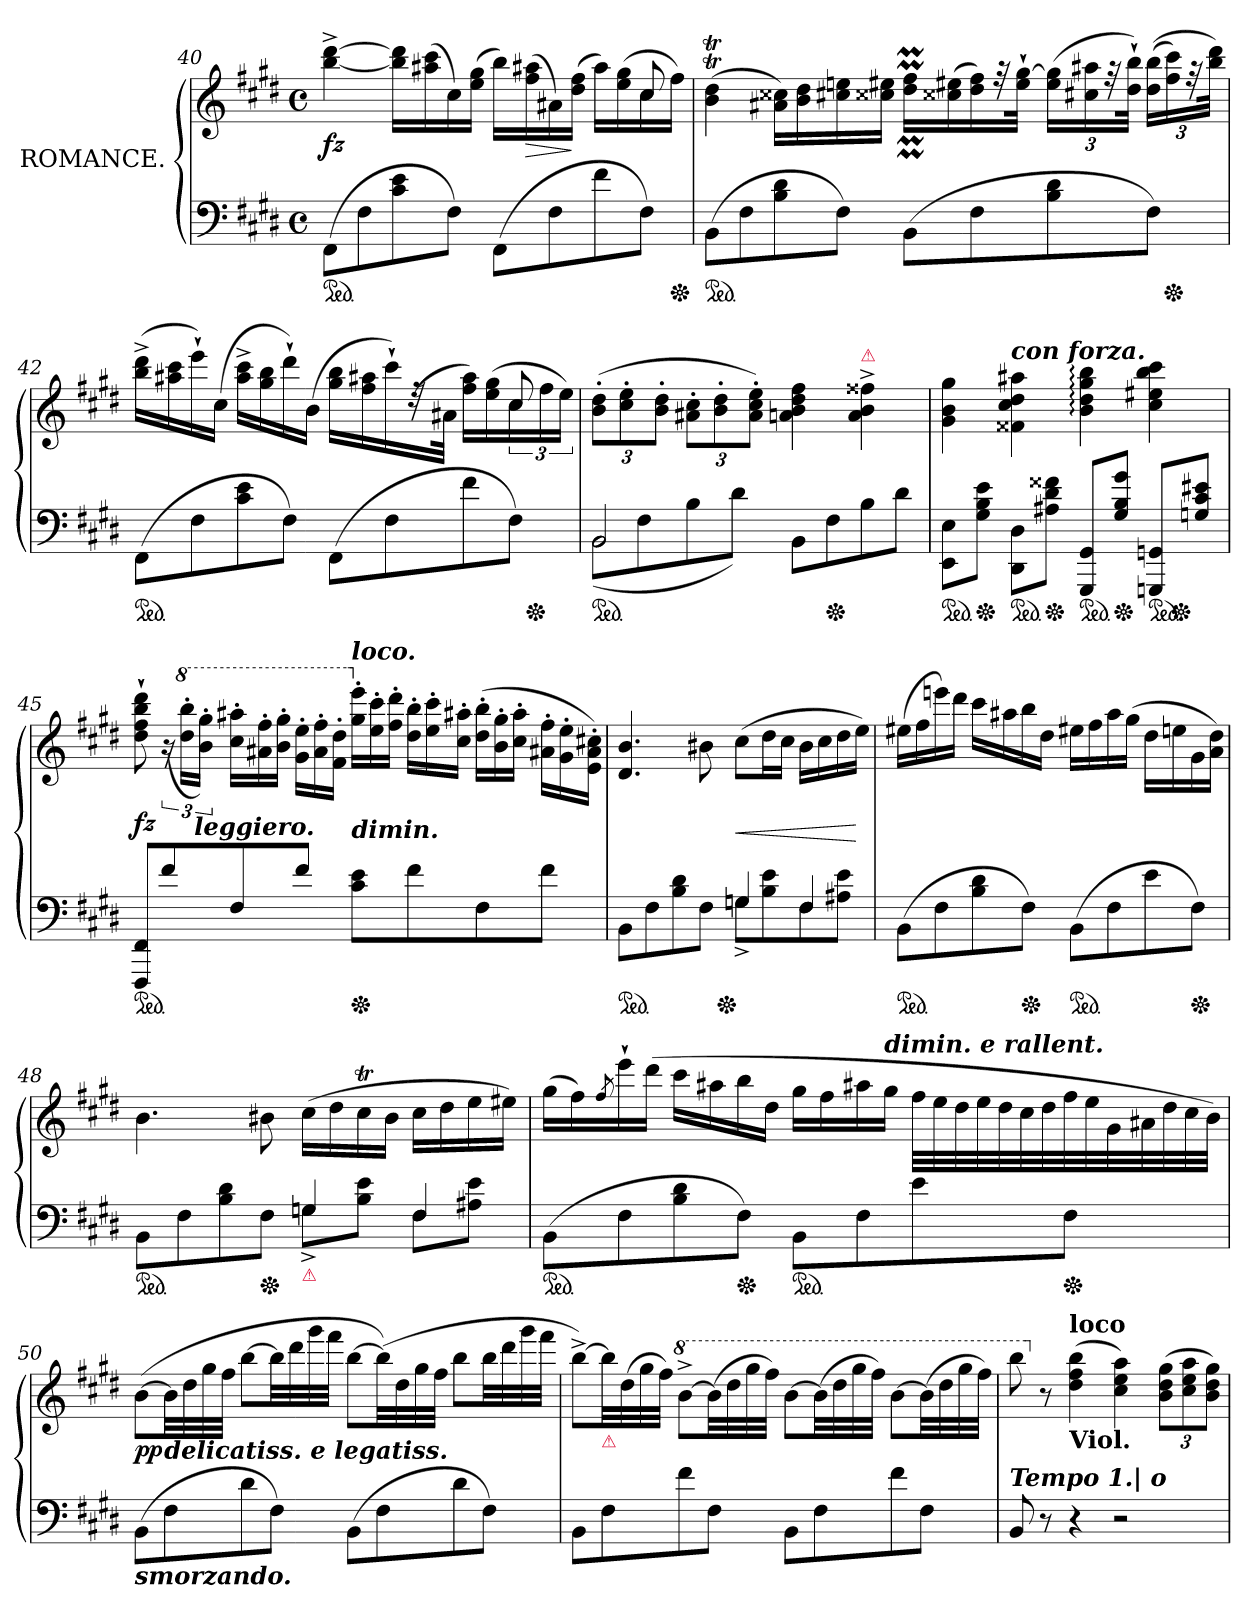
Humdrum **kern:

**kern	**kern	**dynam
*part1	*part1	*part1
*staff2	*staff1	*staff1/2
*I"ROMANCE.	*	*
*clefF4	*clefG2	*
*k[f#c#g#d#]	*k[f#c#g#d#]	*
*E:	*E:	*
*M4/4	*M4/4	*
*met(c)	*met(c)	*
=40	=40	=40
*	*^	*
*ped	*	*	*
(>8FF#L	2.ryy	[4bb^< [4ddd#^<	fz
8F#	.	.	.
8c# 8e	.	16bb] 16ddd#]LL	.
.	.	(>16aa#X 16ccc#	.
8F#J)	.	16cc#)	.
.	.	(>16ee 16gg#JJ	.
(>8FF#L	.	16bbLL)	.
.	.	(>16ff# 16aa#X	>
8F#	.	16a#X)	.
.	.	(>16dd# 16ff#JJ	]
8f#	8ryy	16aa#LL)	.
.	.	(>16ee 16gg#	.
8F#J)	8cc#	16cc#	.
*Xped	*	*	*
.	.	16ff#JJ)	.
*	*v	*v	*
=41	=41	=41
*ped	*	*
(>8BBL	(>4bT 4dd#T	.
8F#	.	.
8B 8d#	16a#X 16cc##XLL)	.
.	16b 16dd#	.
8F#J)	16cc#X 16ee	.
.	16cc##X 16ee#XJJ	.
(>8BBL	16dd#M 16ff#MLL	.
.	(>16cc##X 16ee#X	.
8F#	16dd# 16ff#)	.
.	32rff	.
.	32ee#` [32gg#`JJk	.
8B 8d#	(>24ee# 24gg#]LL	.
.	24cc#X 24aa#X	.
.	48rff	.
.	48dd#` 48bb`JJk)	.
8F#J)	((>24dd# 24bbLL	.
*Xped	*	*
.	24ff# 24ccc#)	.
.	48rff	.
.	48bb 48ddd#JJk)	.
=42	=42	=42
*	*^	*
*ped	*	*	*
(>8FF#L	2.ryy	(>16bb^< 16ddd#^<LL	.
.	.	16aa#X 16ccc#	.
8F#	.	16eee`)	.
.	.	(>16cc#JJ	.
8c# 8e	.	16aa#^< 16ccc#^<LL	.
.	.	16gg# 16bb	.
8F#J)	.	16ddd#`)	.
.	.	(>16bJJ	.
(>8FF#L	.	16gg# 16bbLL	.
.	.	16ff# 16aa#X	.
8F#	.	16ccc#`)	.
.	.	(>32rdd	.
.	.	32a#XJJk	.
8f#	8ryy	16ff# 16aa#LL)	.
.	.	(>16ee 16gg#	.
8F#J)	8cc#	24cc#	.
*Xped	*	*	*
.	.	24ff#	.
.	.	24eeJJ)	.
=43	=43	=43	=43
*^	*	*	*
!	!	!LO:TX:c:Bi:t=cres.	!	!
!	!LO:N:vis=2	!	!	!
*	*	*v	*v	*
*ped	*	*	*
2BB	(>8BB	(>12b' 12dd#'L	.
.	.	12cc#' 12ee'	.
.	8F#	.	.
.	.	12b' 12dd#'J	.
.	8B	12a#X' 12cc#'L	.
.	.	12b' 12dd#'	.
.	8d#J)	.	.
.	.	12a#' 12cc#' 12ee'J)	.
2ryy	8BBL	4an 4b 4dd# 4ff#	.
*Xped	*	*	*
.	8F#	.	.
!	!	!LO:TX:a:color=crimson:t=⚠	!
.	8B	4a^ 4b^ 4ff##X^	.
.	8d#J	.	.
*v	*v	*	*
=44	=44	=44
*ped	*	*
*	*^	*
8EE 8EL	4g# 4b 4gg#	2ryy	.
*Xped	*	*	*
8G# 8B 8eJ	.	.	.
!	!LO:TX:a:Bi:t=con forza.	!	!
*ped	*	*	*
8DD# 8D#L	4f##X 4cc# 4dd# 4aa#X	.	.
*Xped	*	*	*
8A#X 8d# 8f##XJ	.	.	.
!LO:TX:a:color=crimson:t=⚠	!	!	!
*ped	*	*	*
8GGG#\ 8GG#\L	4b: 4dd#: 4gg#: 4bb:	4ryy	.
*Xped	*	*	*
8G#/ 8B/ 8g#/J	.	.	.
!LO:TX:a:color=crimson:t=⚠	!	!	!
*ped	*	*	*
8GGGn/ 8GGn/L	4cc# 4ee#X 4bb 4ccc#	16ryy	.
*Xped	*	*	*
.	.	8.ryy	.
8Gn\ 8c#\ 8e#X\J	.	.	.
*	*v	*v	*
=45	=45	=45
*ped	*	*
8FFF# 8FF#L	8dd#` 8ff#` 8bb` 8ddd#`	fz
8f#	(>24r	.
*	*8va	*
.	24ddd#' 24bbb'LL	.
!	!LO:TX:b:Bi:t=leggiero.	!
.	24bb' 24ggg#'JJ)	.
*	*Xtuplet	*
8F#	24ccc#' 24aaa#X'LL	.
.	24aa#X' 24fff#'	.
.	24bb' 24ggg#'JJ	.
8f#J	24gg#' 24eee'LL	.
.	24aa#' 24fff#'	.
.	24ff#' 24ddd#'JJ	.
*	*X8va	*
!	!LO:TX:c:Bi:t=dimin.	!
!	!LO:TX:a:Bi:t=loco.	!
*Xped	*	*
8c# 8eL	24gg#' 24eee'LL	.
.	24ee' 24ccc#'	.
.	24ff#' 24ddd#'JJ	.
8f#	24dd#' 24bb'LL	.
.	24ee' 24ccc#'	.
.	24cc#' 24aa#X'JJ	.
8F#	(>24dd#' 24bb'LL	.
.	24b' 24gg#'	.
.	24cc#' 24aa#'JJ	.
8f#J	24a#X' 24ff#'LL	.
.	24g#' 24ee'	.
.	24e' 24a#' 24cc#X'JJ)	.
=46	=46	=46
*^	*	*
!	!	!LO:TX:a:Bi:t=dolciss.	!
*ped	*	*	*
*	*	*^	*
2ryy	8BBL	4.d# 4.b	4..ryy	.
.	8F#	.	.	.
.	8B 8d#	.	.	.
.	8F#J	8b#X	.	.
*Xped	*	*	*	*
.	.	.	2ryy	.
4Gn	8Gn^L	(>8cc#L	.	<
.	8B 8e	16dd#L	.	.
.	.	16cc#JJ	.	.
4F#	8F#	16b#LL	.	.
.	.	16cc#	.	.
.	8A#X 8eJ	16dd#	.	.
.	.	16eeJJ)	16ryy	[
*v	*v	*	*	*
*	*v	*v	*
=47	=47	=47
*ped	*	*
(>8BBL	(>16ee#XLL	.
.	16ff#	.
8F#	16eeen)	.
.	16ddd#JJ	.
8B 8d#	16ccc#LL	.
.	16aa#X	.
*Xped	*	*
8F#J)	16bb	.
.	16dd#JJ	.
*ped	*	*
(>8BBL	16ee#XLL	.
.	16ff#	.
8F#	16aa#	.
.	(>16gg#JJ	.
8e	16dd#LL	.
.	16een	.
*Xped	*	*
8F#J)	16g#	.
.	16a 16dd#JJ)	.
=48	=48	=48
*^	*	*
*ped	*	*	*
8BBL	2ryy	4.b	.
8F#	.	.	.
8B 8d#	.	.	.
*Xped	*	*	*
8F#J	.	8b#X	.
!LO:TX:b:color=crimson:t=⚠	!	!	!
4Gn	8Gn^<L	(>16cc#LL	.
.	.	16dd#	.
.	8B 8eJ	16cc#T	.
.	.	16b#JJ	.
4F#	8F#L	16cc#LL	.
.	.	16dd#	.
.	8A#X 8eJ	16ee	.
.	.	16ee#XJJ)	.
*v	*v	*	*
=49	=49	=49
*ped	*	*
(>8BBL	(>16gg#LL	.
.	16ff#)	.
.	8qff#/	.
8F#	16eee`	.
.	(>16ddd#JJ	.
8B 8d#	16ccc#LL	.
.	16aa#X	.
*Xped	*	*
8F#J)	16bb	.
.	16dd#JJ	.
*ped	*	*
8BBL	16gg#LL	.
.	16ff#	.
8F#	16aa#X	.
!	!LO:TX:a:Bi:t=dimin. e rallent.	!
.	16gg#JJ	.
8e	56ff#LLL	.
.	56ee	.
.	56dd#	.
.	56ee	.
.	56dd#	.
.	56cc#	.
.	56dd#	.
*Xped	*	*
8F#J	56ff#	.
.	56ee	.
.	56g#	.
.	56a#X	.
.	56dd#	.
.	56cc#	.
.	56bJJJ)	.
=50	=50	=50
!LO:TX:b:Bi:t=smorzando.	!	!
(>8BBL	(>[8bL	pp
!	!LO:TX:b:Bi:t=delicatiss. e legatiss.	!
8F#	32bLL]	.
.	32dd#	.
.	32gg#	.
.	32ff#JJJ	.
8d#	[8bbL	.
8F#J)	32bbLL]	.
.	32ddd#	.
.	32ggg#	.
.	32fff#JJJ	.
(>8BBL	[8bbL	.
8F#	(>32bbLL])	.
.	32dd#	.
.	32gg#	.
.	32ff#JJJ	.
8d#	8bbL	.
8F#J)	32bbLL	.
.	32ddd#	.
.	32ggg#	.
.	32fff#JJJ	.
=51	=51	=51
8BBL	[8bb^<L)	.
!	!LO:TX:b:Bi:color=crimson:t=⚠	!
8F#	32bbLL]	.
.	(>32dd#	.
.	32gg#	.
.	32ff#JJJ)	.
*	*8va	*
8f#	[8bb^<L	.
8F#J	(>32bbLL]	.
.	32ddd#	.
.	32ggg#	.
.	32fff#JJJ)	.
8BBL	[8bbL	.
8F#	(>32bbLL]	.
.	32ddd#	.
.	32ggg#	.
.	32fff#JJJ)	.
8f#	[8bbL	.
8F#J	(>32bbLL]	.
.	32ddd#	.
.	32ggg#	.
.	32fff#JJJ)	.
=52	=52	=52
!LO:TX:a:Bi:t=Tempo 1.| o	!	!
8BB	8bbb	.
*	*X8va	*
8r	8r	.
!	!LO:TX:a:B:t=loco	!
!	!LO:TX:b:B:t=Viol.	!
4r	(>4dd#! 4ff#! 4bb!	.
2r	4cc#! 4ee! 4aa!)	.
*	*tuplet	*
.	(>12b!\ 12dd#!\ 12gg#!\L	.
.	12cc#! 12ee! 12aa!	.
.	12b! 12dd#! 12gg#!J)	.
=	=	=
*-	*-	*-
